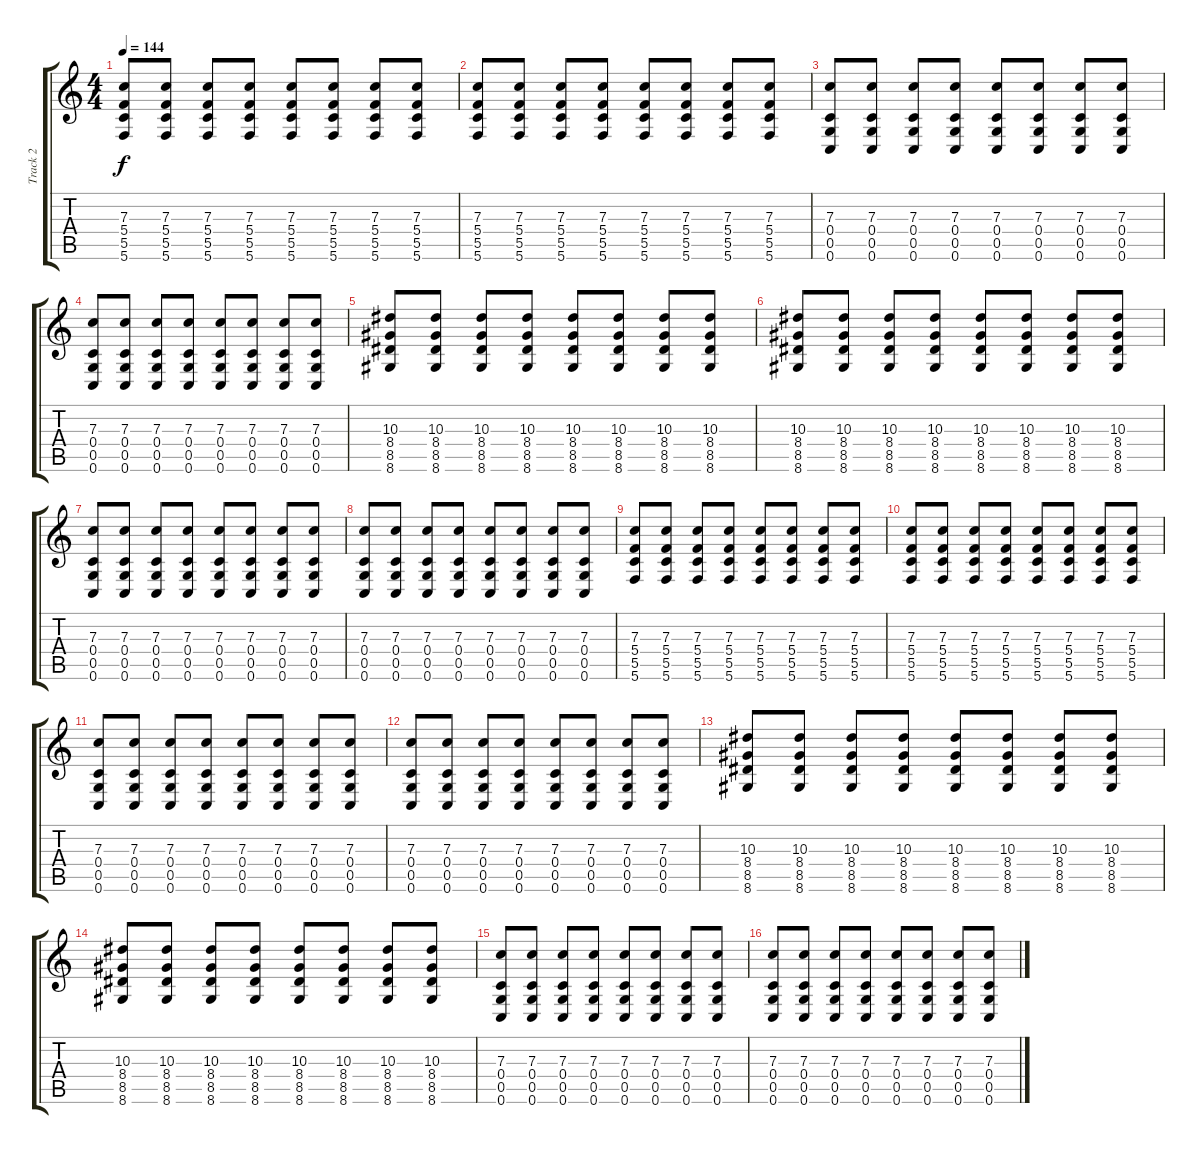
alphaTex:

\track ("Track 2" "Track 2") {instrument electricguitarjazz}
\staff {score tabs}
\tuning (D4 A3 F3 C3 G2 C2) {hide}
\ts (4 4)
\tempo 144
\clef g2
\ks c
(7.3 5.4 5.5 5.6).8{dy f} (7.3 5.4 5.5 5.6).8 (7.3 5.4 5.5 5.6).8 (7.3 5.4 5.5 5.6).8 (7.3 5.4 5.5 5.6).8 (7.3 5.4 5.5 5.6).8 (7.3 5.4 5.5 5.6).8 (7.3 5.4 5.5 5.6).8 |
(7.3 5.4 5.5 5.6).8 (7.3 5.4 5.5 5.6).8 (7.3 5.4 5.5 5.6).8 (7.3 5.4 5.5 5.6).8 (7.3 5.4 5.5 5.6).8 (7.3 5.4 5.5 5.6).8 (7.3 5.4 5.5 5.6).8 (7.3 5.4 5.5 5.6).8 |
(7.3 0.4 0.5 0.6).8 (7.3 0.4 0.5 0.6).8 (7.3 0.4 0.5 0.6).8 (7.3 0.4 0.5 0.6).8 (7.3 0.4 0.5 0.6).8 (7.3 0.4 0.5 0.6).8 (7.3 0.4 0.5 0.6).8 (7.3 0.4 0.5 0.6).8 |
(7.3 0.4 0.5 0.6).8 (7.3 0.4 0.5 0.6).8 (7.3 0.4 0.5 0.6).8 (7.3 0.4 0.5 0.6).8 (7.3 0.4 0.5 0.6).8 (7.3 0.4 0.5 0.6).8 (7.3 0.4 0.5 0.6).8 (7.3 0.4 0.5 0.6).8 |
(10.3 8.4 8.5 8.6).8 (10.3 8.4 8.5 8.6).8 (10.3 8.4 8.5 8.6).8 (10.3 8.4 8.5 8.6).8 (10.3 8.4 8.5 8.6).8 (10.3 8.4 8.5 8.6).8 (10.3 8.4 8.5 8.6).8 (10.3 8.4 8.5 8.6).8 |
(10.3 8.4 8.5 8.6).8 (10.3 8.4 8.5 8.6).8 (10.3 8.4 8.5 8.6).8 (10.3 8.4 8.5 8.6).8 (10.3 8.4 8.5 8.6).8 (10.3 8.4 8.5 8.6).8 (10.3 8.4 8.5 8.6).8 (10.3 8.4 8.5 8.6).8 |
(7.3 0.4 0.5 0.6).8 (7.3 0.4 0.5 0.6).8 (7.3 0.4 0.5 0.6).8 (7.3 0.4 0.5 0.6).8 (7.3 0.4 0.5 0.6).8 (7.3 0.4 0.5 0.6).8 (7.3 0.4 0.5 0.6).8 (7.3 0.4 0.5 0.6).8 |
(7.3 0.4 0.5 0.6).8 (7.3 0.4 0.5 0.6).8 (7.3 0.4 0.5 0.6).8 (7.3 0.4 0.5 0.6).8 (7.3 0.4 0.5 0.6).8 (7.3 0.4 0.5 0.6).8 (7.3 0.4 0.5 0.6).8 (7.3 0.4 0.5 0.6).8 |
(7.3 5.4 5.5 5.6).8 (7.3 5.4 5.5 5.6).8 (7.3 5.4 5.5 5.6).8 (7.3 5.4 5.5 5.6).8 (7.3 5.4 5.5 5.6).8 (7.3 5.4 5.5 5.6).8 (7.3 5.4 5.5 5.6).8 (7.3 5.4 5.5 5.6).8 |
(7.3 5.4 5.5 5.6).8 (7.3 5.4 5.5 5.6).8 (7.3 5.4 5.5 5.6).8 (7.3 5.4 5.5 5.6).8 (7.3 5.4 5.5 5.6).8 (7.3 5.4 5.5 5.6).8 (7.3 5.4 5.5 5.6).8 (7.3 5.4 5.5 5.6).8 |
(7.3 0.4 0.5 0.6).8 (7.3 0.4 0.5 0.6).8 (7.3 0.4 0.5 0.6).8 (7.3 0.4 0.5 0.6).8 (7.3 0.4 0.5 0.6).8 (7.3 0.4 0.5 0.6).8 (7.3 0.4 0.5 0.6).8 (7.3 0.4 0.5 0.6).8 |
(7.3 0.4 0.5 0.6).8 (7.3 0.4 0.5 0.6).8 (7.3 0.4 0.5 0.6).8 (7.3 0.4 0.5 0.6).8 (7.3 0.4 0.5 0.6).8 (7.3 0.4 0.5 0.6).8 (7.3 0.4 0.5 0.6).8 (7.3 0.4 0.5 0.6).8 |
(10.3 8.4 8.5 8.6).8 (10.3 8.4 8.5 8.6).8 (10.3 8.4 8.5 8.6).8 (10.3 8.4 8.5 8.6).8 (10.3 8.4 8.5 8.6).8 (10.3 8.4 8.5 8.6).8 (10.3 8.4 8.5 8.6).8 (10.3 8.4 8.5 8.6).8 |
(10.3 8.4 8.5 8.6).8 (10.3 8.4 8.5 8.6).8 (10.3 8.4 8.5 8.6).8 (10.3 8.4 8.5 8.6).8 (10.3 8.4 8.5 8.6).8 (10.3 8.4 8.5 8.6).8 (10.3 8.4 8.5 8.6).8 (10.3 8.4 8.5 8.6).8 |
(7.3 0.4 0.5 0.6).8 (7.3 0.4 0.5 0.6).8 (7.3 0.4 0.5 0.6).8 (7.3 0.4 0.5 0.6).8 (7.3 0.4 0.5 0.6).8 (7.3 0.4 0.5 0.6).8 (7.3 0.4 0.5 0.6).8 (7.3 0.4 0.5 0.6).8 |
(7.3 0.4 0.5 0.6).8 (7.3 0.4 0.5 0.6).8 (7.3 0.4 0.5 0.6).8 (7.3 0.4 0.5 0.6).8 (7.3 0.4 0.5 0.6).8 (7.3 0.4 0.5 0.6).8 (7.3 0.4 0.5 0.6).8 (7.3 0.4 0.5 0.6).8
